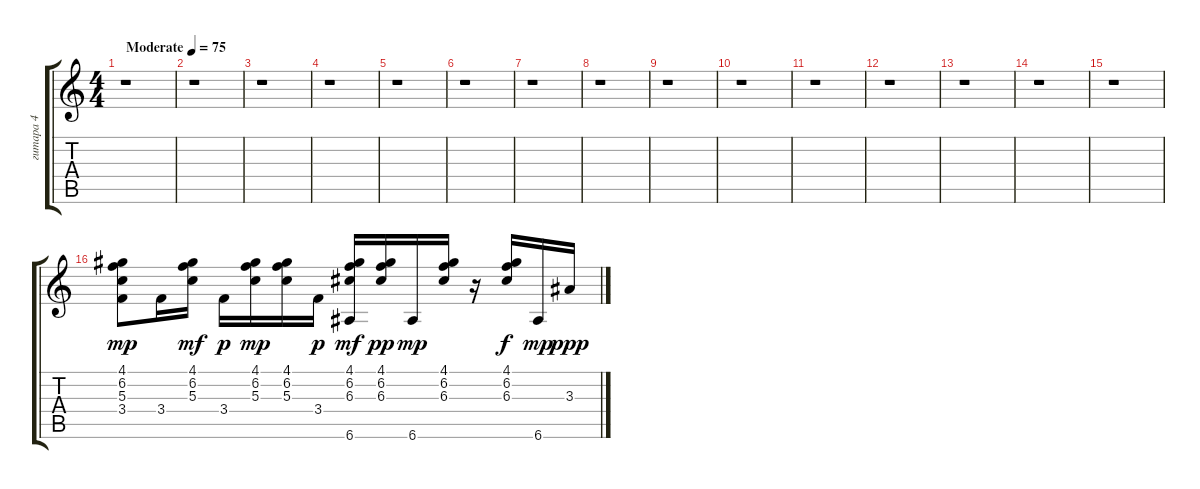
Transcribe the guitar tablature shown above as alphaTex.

\track ("гитара 4" "гитара 4") {instrument acousticguitarsteel}
\staff {score tabs}
\tuning (E4 B3 G3 D3 A2 E2) {hide}
\ts (4 4)
\tempo (75 "Moderate")
\clef g2
\ks c
r.1{dy mp instrument acousticguitarsteel} |
r.1 |
r.1 |
r.1 |
r.1 |
r.1 |
r.1 |
r.1 |
r.1 |
r.1 |
r.1 |
r.1 |
r.1 |
r.1 |
r.1 |
(4.1 6.2 5.3 3.4).8 3.4.16 (4.1 6.2 5.3).16{dy mf} 3.4.16{dy p} (4.1 6.2 5.3).16{dy mp} (4.1 6.2 5.3).16 3.4.16{dy p} (4.1 6.2 6.3 6.6).16{dy mf} (4.1 6.2 6.3).16{dy pp} 6.6.16{dy mp} (4.1 6.2 6.3).16 r.16 (4.1 6.2 6.3).16{dy f} 6.6.16{dy mp} 3.3.16{dy ppp}
